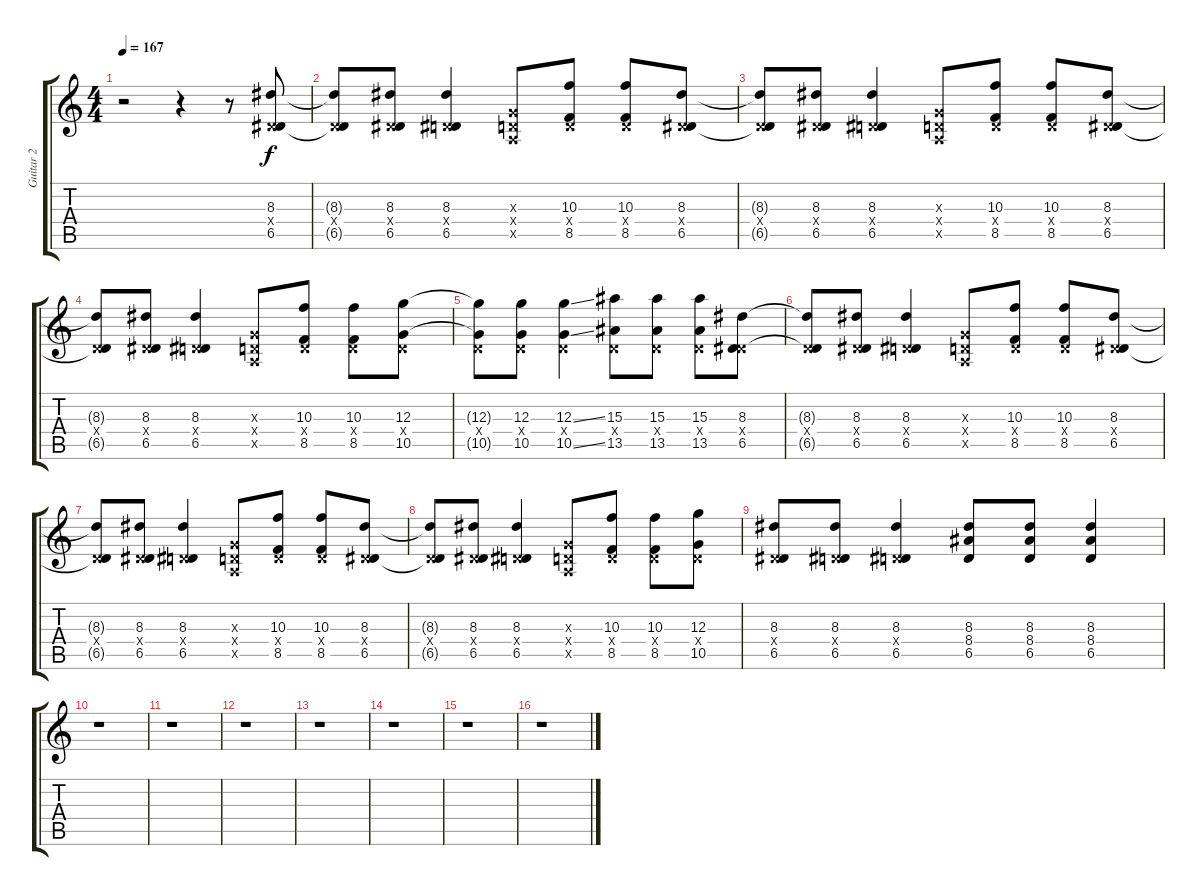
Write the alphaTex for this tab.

\track ("Guitar 2" "Guitar 2") {instrument electricguitarclean}
\staff {score tabs}
\tuning (E4 B3 G3 D3 A2 E2) {hide}
\ts (4 4)
\tempo 167
\clef g2
\ks c
r.2{dy f} r.4 r.8 (8.3 0.4{x} 6.5).8 |
(8.3{t} 0.4{x} 6.5{t}).8 (8.3 0.4{x} 6.5).8 (8.3 0.4{x} 6.5).4 (0.3{x} 0.4{x} 0.5{x}).8 (10.3 0.4{x} 8.5).8 (10.3 0.4{x} 8.5).8 (8.3 0.4{x} 6.5).8 |
(8.3{t} 0.4{x} 6.5{t}).8 (8.3 0.4{x} 6.5).8 (8.3 0.4{x} 6.5).4 (0.3{x} 0.4{x} 0.5{x}).8 (10.3 0.4{x} 8.5).8 (10.3 0.4{x} 8.5).8 (8.3 0.4{x} 6.5).8 |
(8.3{t} 0.4{x} 6.5{t}).8 (8.3 0.4{x} 6.5).8 (8.3 0.4{x} 6.5).4 (0.3{x} 0.4{x} 0.5{x}).8 (10.3 0.4{x} 8.5).8 (10.3 0.4{x} 8.5).8 (12.3 0.4{x} 10.5).8 |
(12.3{t} 0.4{x} 10.5{t}).8 (12.3 0.4{x} 10.5).8 (12.3{ss} 0.4{x} 10.5{ss}).4 (15.3 0.4{x} 13.5).8 (15.3 0.4{x} 13.5).8 (15.3 0.4{x} 13.5).8 (8.3 0.4{x} 6.5).8 |
(8.3{t} 0.4{x} 6.5{t}).8 (8.3 0.4{x} 6.5).8 (8.3 0.4{x} 6.5).4 (0.3{x} 0.4{x} 0.5{x}).8 (10.3 0.4{x} 8.5).8 (10.3 0.4{x} 8.5).8 (8.3 0.4{x} 6.5).8 |
(8.3{t} 0.4{x} 6.5{t}).8 (8.3 0.4{x} 6.5).8 (8.3 0.4{x} 6.5).4 (0.3{x} 0.4{x} 0.5{x}).8 (10.3 0.4{x} 8.5).8 (10.3 0.4{x} 8.5).8 (8.3 0.4{x} 6.5).8 |
(8.3{t} 0.4{x} 6.5{t}).8 (8.3 0.4{x} 6.5).8 (8.3 0.4{x} 6.5).4 (0.3{x} 0.4{x} 0.5{x}).8 (10.3 0.4{x} 8.5).8 (10.3 0.4{x} 8.5).8 (12.3 0.4{x} 10.5).8 |
(8.3 0.4{x} 6.5).8 (8.3 0.4{x} 6.5).8 (8.3 0.4{x} 6.5).4 (8.3 8.4 6.5).8 (8.3 8.4 6.5).8 (8.3 8.4 6.5).4 |
r.1 |
r.1 |
r.1 |
r.1 |
r.1 |
r.1 |
r.1
